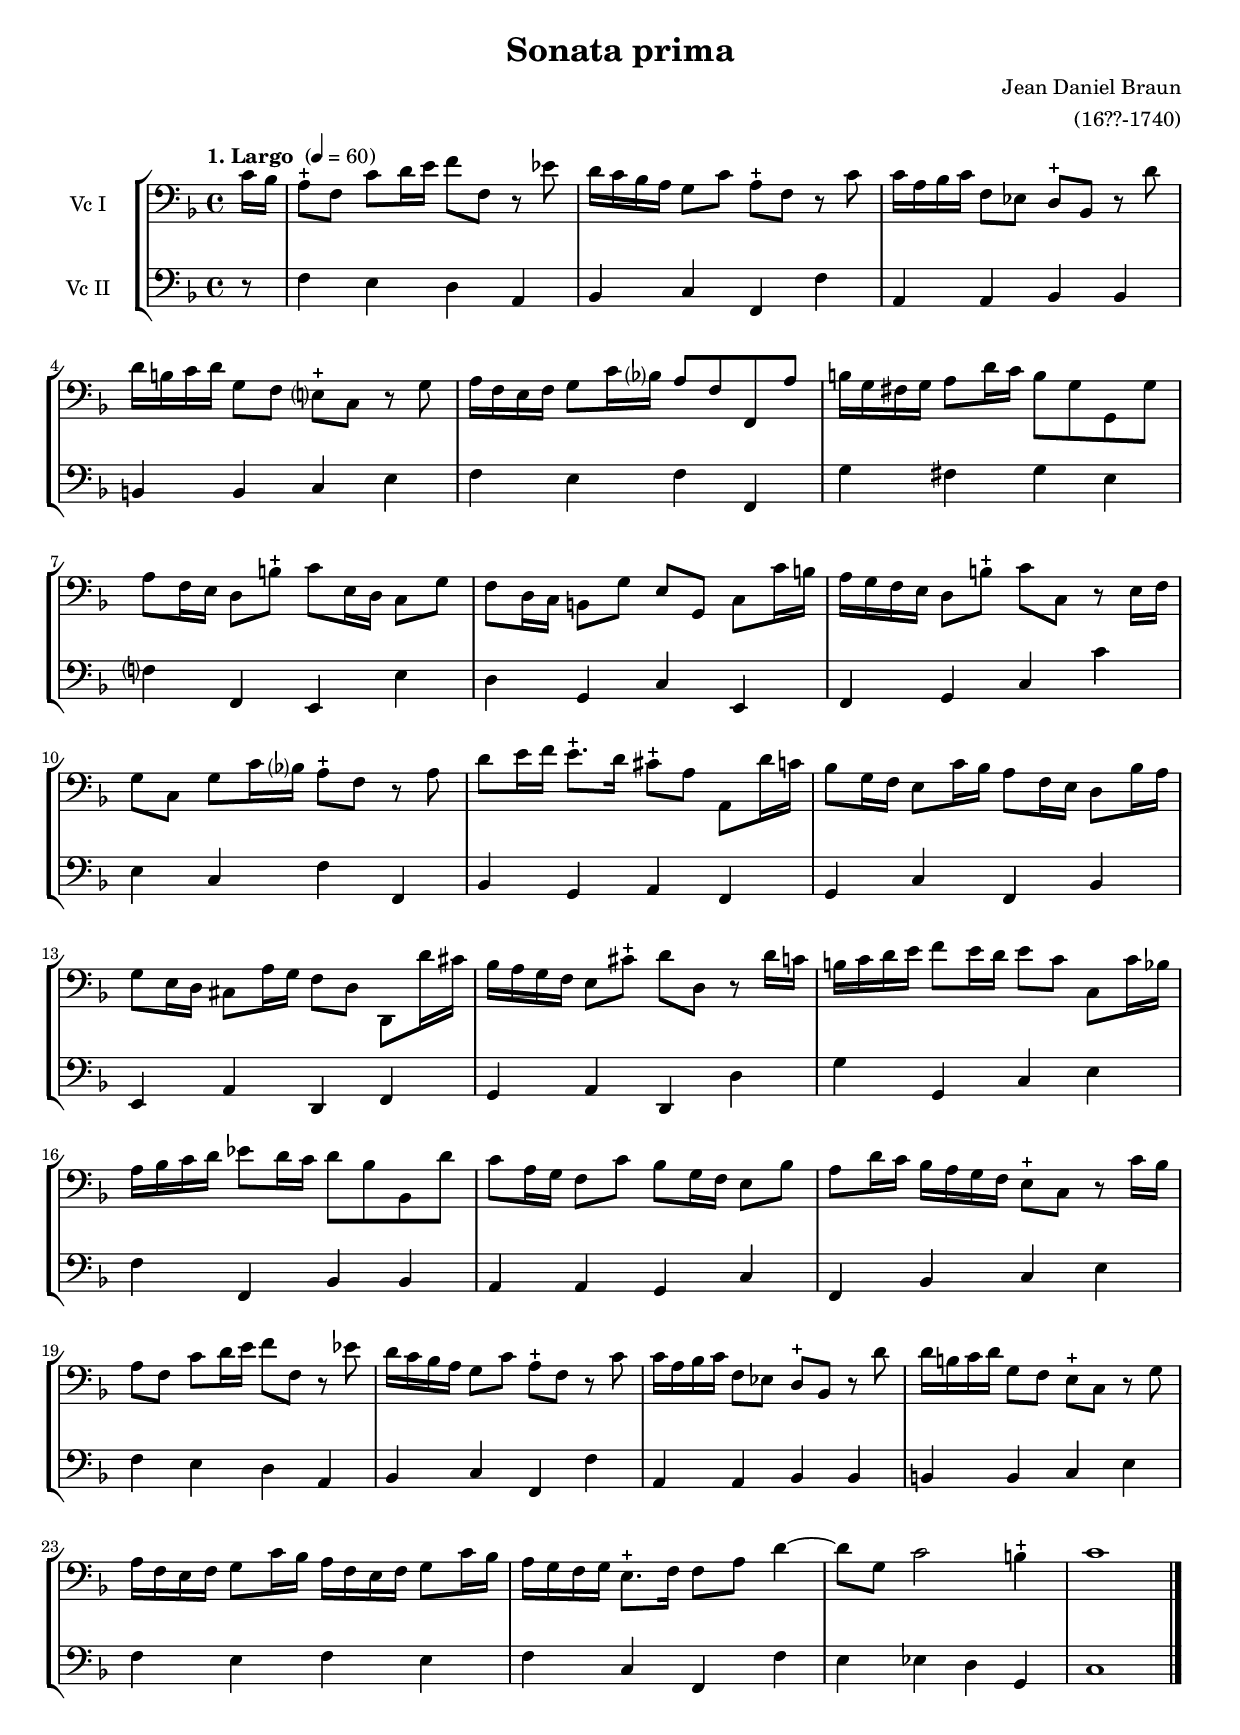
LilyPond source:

\version "2.14.2"
\include "deutsch.ly"

#(set-global-staff-size 18)

\header {
  title = "Sonata prima"
  composer = "Jean Daniel Braun"
  arranger = "(16??-1740)"
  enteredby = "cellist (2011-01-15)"
}

voiceconsts = {
  \key f \major
  \clef "bass"
% \numericTimeSignature
  \compressFullBarRests
}

%minstr = "harpsichord"
%mihi = "clarinet"
%minstr = "accordion"
milo = "bassoon"

dim = \markup \italic "dim."

va = \relative c' {
  \voiceconsts

  \tempo "1. Largo " 4=60
  \partial 8 c16 b
  a8-+ f c' d16 e f8 f, r es'
  d16 c b a g8 c a-+ f r c'
  c16 a b c f,8 es d-+ b r d'
  d16 h c d g,8 f e?-+ c r g'

  a16 f e f g8 c16 b? a8 f f, a'
  h16 g fis g a8 d16 c h8 g g, g'
  a f16 e d8 h'-+ c e,16 d c8 g'
  f d16 c h8 g' e g, c c'16 h

  a g f e d8 h'-+ c c, r e16 f
  g8 c, g' c16 b? a8-+ f r a
  d e16 f e8.-+ d16 cis8-+ a a, d'16 c
  b8 g16 f e8 c'16 b a8 f16 e d8 b'16 a

  g8 e16 d cis8 a'16 g f8 d d, d''16 cis
  b a g f e8 cis'-+ d d, r d'16 c
  h c d e f8 e16 d e8 c c, c'16 b
  a b c d es8 d16 c d8 b b, d'

  c a16 g f8 c' b g16 f e8 b'
  a d16 c b a g f e8-+ c r c'16 b
  a8 f c' d16 e f8 f, r es'
  d16 c b a g8 c a-+ f r c'
  c16 a b c f,8 es d-+ b r d'

  d16 h c d g,8 f e-+ c r g'
  a16 f e f g8 c16 b a f e f g8 c16 b
  a g f g e8.-+ f16 f8 a d4~
  d8 g, c2 h4-+
  c1 \bar "|."
}

vb = \relative c {
  \voiceconsts

  \tempo "1. Largo " 4=60
  \partial 8 r8
  f4 e d a
  b c f, f'
  a, a b b
  h h c e

  f e f f,
  g' fis g e
  f? f, e e'
  d g, c e,

  f g c c'
  e, c f f,
  b g a f
  g c f, b

  e, a d, f
  g a d, d'
  g g, c e
  f f, b b

  a a g c
  f, b c e
  f e d a
  b c f, f'
  a, a b b

  h h c e
  f e f e
  f c f, f'
  e es d g,
  c1 \bar "|."
}


music = \new StaffGroup <<
      \new Staff {
	\set Staff.midiInstrument = \milo
	\set Staff.instrumentName = #"Vc I"
	\transpose f f { \va }
      }

      \new Staff {
	\set Staff.midiInstrument = \milo
	\set Staff.instrumentName = #"Vc II"
	\transpose f f { \vb }
      }
>>

\book {
  \score {
    \music
    \layout {}
  }

  \score {
    \unfoldRepeats \music

    \midi {
      \context {
        \Score
      }
    }
  }
}
